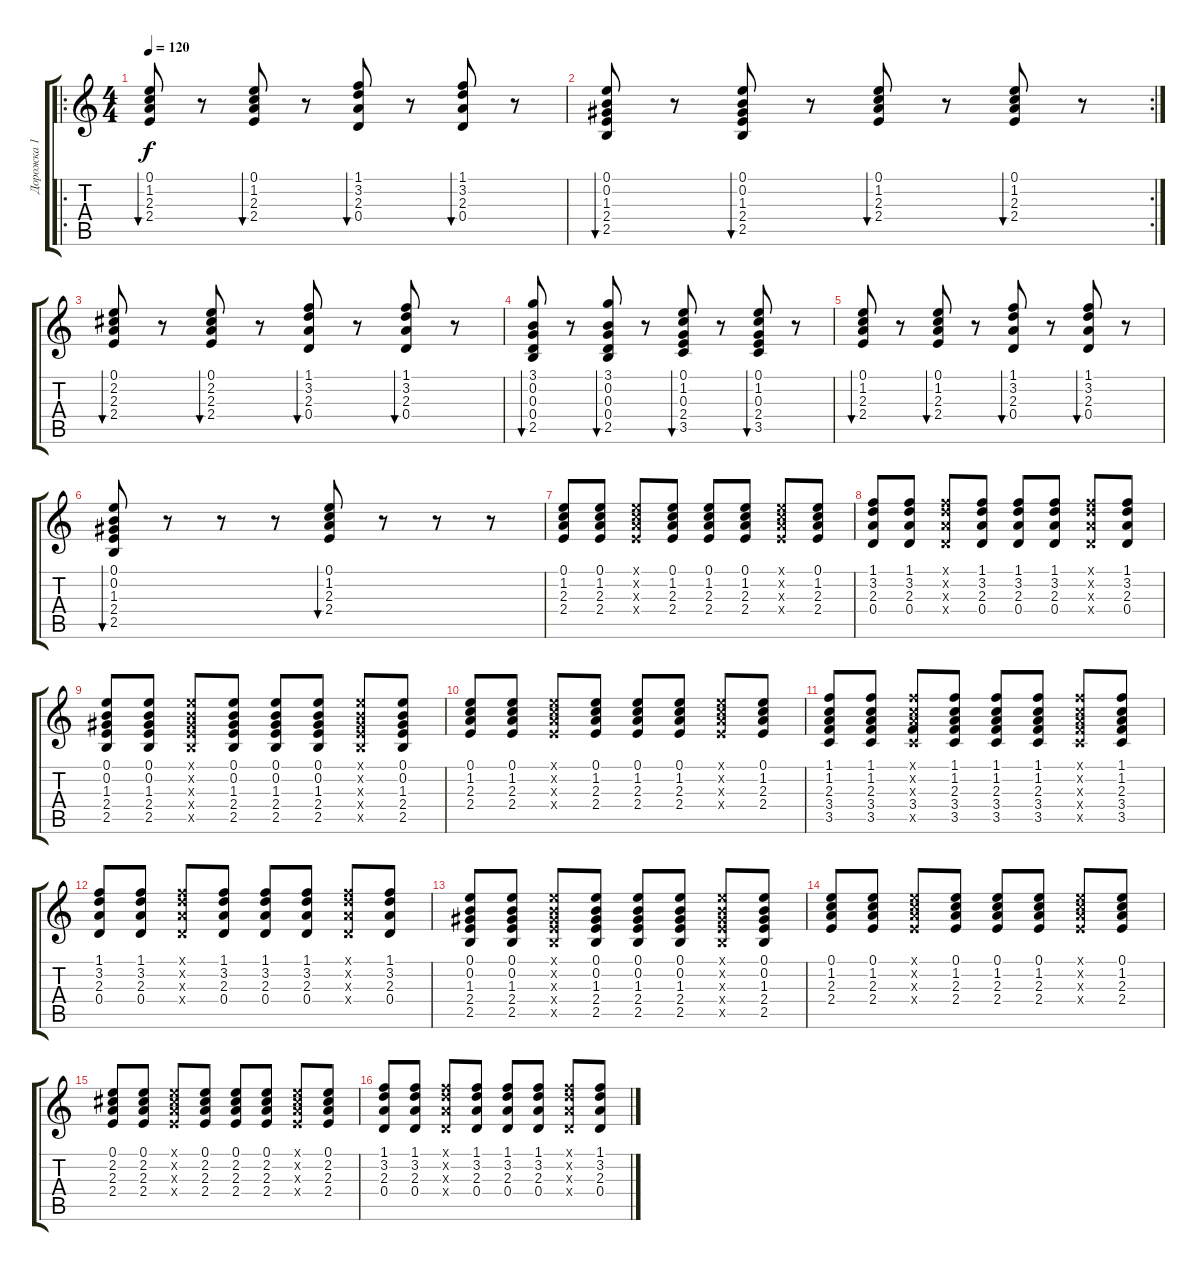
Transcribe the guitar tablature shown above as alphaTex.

\track ("Дорожка 1" "Дорожка 1") {instrument electricguitarjazz}
\staff {score tabs}
\tuning (E4 B3 G3 D3 A2 E2) {hide}
\ro
\ts (4 4)
\tempo 120
\clef g2
\ks c
(0.1 1.2 2.3 2.4).8{bu 30 dy f} r.8 (0.1 1.2 2.3 2.4).8{bu 30} r.8 (1.1 3.2 2.3 0.4).8{bu 30} r.8 (1.1 3.2 2.3 0.4).8{bu 30} r.8 |
\rc 2
(0.1 0.2 1.3 2.4 2.5).8{bu 30} r.8 (0.1 0.2 1.3 2.4 2.5).8{bu 30} r.8 (0.1 1.2 2.3 2.4).8{bu 30} r.8 (0.1 1.2 2.3 2.4).8{bu 30} r.8 |
(0.1 2.2 2.3 2.4).8{bu 30} r.8 (0.1 2.2 2.3 2.4).8{bu 30} r.8 (1.1 3.2 2.3 0.4).8{bu 30} r.8 (1.1 3.2 2.3 0.4).8{bu 30} r.8 |
(3.1 0.2 0.3 0.4 2.5).8{bu 30} r.8 (3.1 0.2 0.3 0.4 2.5).8{bu 30} r.8 (0.1 1.2 0.3 2.4 3.5).8{bu 30} r.8 (0.1 1.2 0.3 2.4 3.5).8{bu 30} r.8 |
(0.1 1.2 2.3 2.4).8{bu 30} r.8 (0.1 1.2 2.3 2.4).8{bu 30} r.8 (1.1 3.2 2.3 0.4).8{bu 30} r.8 (1.1 3.2 2.3 0.4).8{bu 30} r.8 |
(0.1 0.2 1.3 2.4 2.5).8{bu 30} r.8 r.8 r.8 (0.1 1.2 2.3 2.4).8{bu 30} r.8 r.8 r.8 |
(0.1 1.2 2.3 2.4).8 (0.1 1.2 2.3 2.4).8 (0.1{x} 1.2{x} 2.3{x} 2.4{x}).8 (0.1 1.2 2.3 2.4).8 (0.1 1.2 2.3 2.4).8 (0.1 1.2 2.3 2.4).8 (0.1{x} 1.2{x} 2.3{x} 2.4{x}).8 (0.1 1.2 2.3 2.4).8 |
(1.1 3.2 2.3 0.4).8 (1.1 3.2 2.3 0.4).8 (1.1{x} 3.2{x} 2.3{x} 0.4{x}).8 (1.1 3.2 2.3 0.4).8 (1.1 3.2 2.3 0.4).8 (1.1 3.2 2.3 0.4).8 (1.1{x} 3.2{x} 2.3{x} 0.4{x}).8 (1.1 3.2 2.3 0.4).8 |
(0.1 0.2 1.3 2.4 2.5).8 (0.1 0.2 1.3 2.4 2.5).8 (0.1{x} 0.2{x} 1.3{x} 2.4{x} 2.5{x}).8 (0.1 0.2 1.3 2.4 2.5).8 (0.1 0.2 1.3 2.4 2.5).8 (0.1 0.2 1.3 2.4 2.5).8 (0.1{x} 0.2{x} 1.3{x} 2.4{x} 2.5{x}).8 (0.1 0.2 1.3 2.4 2.5).8 |
(0.1 1.2 2.3 2.4).8 (0.1 1.2 2.3 2.4).8 (0.1{x} 1.2{x} 2.3{x} 2.4{x}).8 (0.1 1.2 2.3 2.4).8 (0.1 1.2 2.3 2.4).8 (0.1 1.2 2.3 2.4).8 (0.1{x} 1.2{x} 2.3{x} 2.4{x}).8 (0.1 1.2 2.3 2.4).8 |
(1.1 1.2 2.3 3.4 3.5).8 (1.1 1.2 2.3 3.4 3.5).8 (1.1{x} 1.2{x} 2.3{x} 3.4 3.5{x}).8 (1.1 1.2 2.3 3.4 3.5).8 (1.1 1.2 2.3 3.4 3.5).8 (1.1 1.2 2.3 3.4 3.5).8 (1.1{x} 1.2{x} 2.3{x} 3.4{x} 3.5{x}).8 (1.1 1.2 2.3 3.4 3.5).8 |
(1.1 3.2 2.3 0.4).8 (1.1 3.2 2.3 0.4).8 (1.1{x} 3.2{x} 2.3{x} 0.4{x}).8 (1.1 3.2 2.3 0.4).8 (1.1 3.2 2.3 0.4).8 (1.1 3.2 2.3 0.4).8 (1.1{x} 3.2{x} 2.3{x} 0.4{x}).8 (1.1 3.2 2.3 0.4).8 |
(0.1 0.2 1.3 2.4 2.5).8 (0.1 0.2 1.3 2.4 2.5).8 (0.1{x} 0.2{x} 1.3{x} 2.4{x} 2.5{x}).8 (0.1 0.2 1.3 2.4 2.5).8 (0.1 0.2 1.3 2.4 2.5).8 (0.1 0.2 1.3 2.4 2.5).8 (0.1{x} 0.2{x} 1.3{x} 2.4{x} 2.5{x}).8 (0.1 0.2 1.3 2.4 2.5).8 |
(0.1 1.2 2.3 2.4).8 (0.1 1.2 2.3 2.4).8 (0.1{x} 1.2{x} 2.3{x} 2.4{x}).8 (0.1 1.2 2.3 2.4).8 (0.1 1.2 2.3 2.4).8 (0.1 1.2 2.3 2.4).8 (0.1{x} 1.2{x} 2.3{x} 2.4{x}).8 (0.1 1.2 2.3 2.4).8 |
(0.1 2.2 2.3 2.4).8 (0.1 2.2 2.3 2.4).8 (0.1{x} 2.2{x} 2.3{x} 2.4{x}).8 (0.1 2.2 2.3 2.4).8 (0.1 2.2 2.3 2.4).8 (0.1 2.2 2.3 2.4).8 (0.1{x} 2.2{x} 2.3{x} 2.4{x}).8 (0.1 2.2 2.3 2.4).8 |
(1.1 3.2 2.3 0.4).8 (1.1 3.2 2.3 0.4).8 (1.1{x} 3.2{x} 2.3{x} 0.4{x}).8 (1.1 3.2 2.3 0.4).8 (1.1 3.2 2.3 0.4).8 (1.1 3.2 2.3 0.4).8 (1.1{x} 3.2{x} 2.3{x} 0.4{x}).8 (1.1 3.2 2.3 0.4).8
